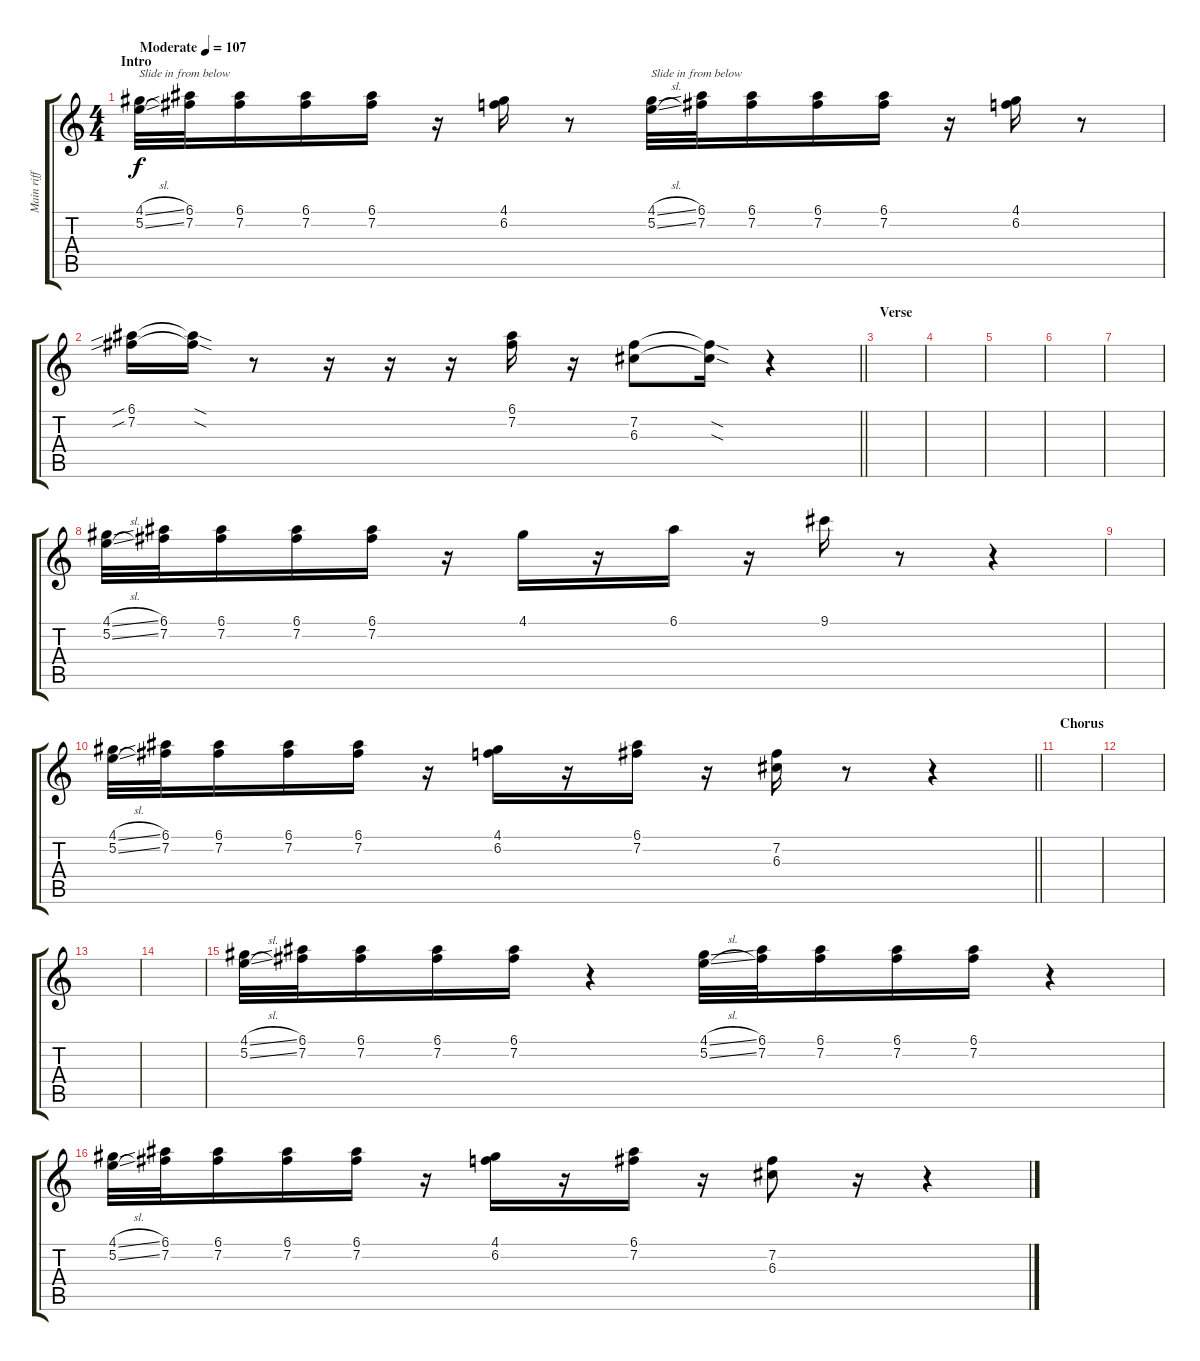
\track ("Main riff guitar" "Main riff ") {instrument acousticguitarsteel}
\staff {score tabs}
\tuning (E4 B3 G3 D3 A2 E2) {hide}
\ts (4 4)
\section ("" "Intro")
\tempo (107 "Moderate")
\clef g2
\ks c
(4.1{sl} 5.2{sl}).32{txt "Slide in from below" dy f instrument acousticguitarsteel} (6.1 7.2).32 (6.1 7.2).16 (6.1 7.2).16 (6.1 7.2).16 r.16 (4.1 6.2).16 r.8 (4.1{sl} 5.2{sl}).32{txt "Slide in from below"} (6.1 7.2).32 (6.1 7.2).16 (6.1 7.2).16 (6.1 7.2).16 r.16 (4.1 6.2).16 r.8 |
\barLineRight lightlight
(6.1{sib} 7.2{sib}).16 (6.1{sod t} 7.2{sod t}).16 r.8 r.16 r.16 r.16 (6.1 7.2).16 r.16 (7.2 6.3).8 (7.2{sod t} 6.3{sod t}).16 r.4 |
\section ("" "Verse")
|
|
|
|
|
(4.1{sl} 5.2{sl}).32 (6.1 7.2).32 (6.1 7.2).16 (6.1 7.2).16 (6.1 7.2).16 r.16 4.1.16 r.16 6.1.16 r.16 9.1.16 r.8 r.4 |
|
\barLineRight lightlight
(4.1{sl} 5.2{sl}).32 (6.1 7.2).32 (6.1 7.2).16 (6.1 7.2).16 (6.1 7.2).16 r.16 (4.1 6.2).16 r.16 (6.1 7.2).16 r.16 (7.2 6.3).16 r.8 r.4 |
\section ("" "Chorus")
|
|
|
|
(4.1{sl} 5.2{sl}).32{balance 16} (6.1 7.2).32 (6.1 7.2).16 (6.1 7.2).16 (6.1 7.2).16 r.4 (4.1{sl} 5.2{sl}).32 (6.1 7.2).32 (6.1 7.2).16 (6.1 7.2).16 (6.1 7.2).16 r.4 |
(4.1{sl} 5.2{sl}).32 (6.1 7.2).32 (6.1 7.2).16 (6.1 7.2).16 (6.1 7.2).16 r.16 (4.1 6.2).16 r.16 (6.1 7.2).16 r.16 (7.2 6.3).8 r.16 r.4
